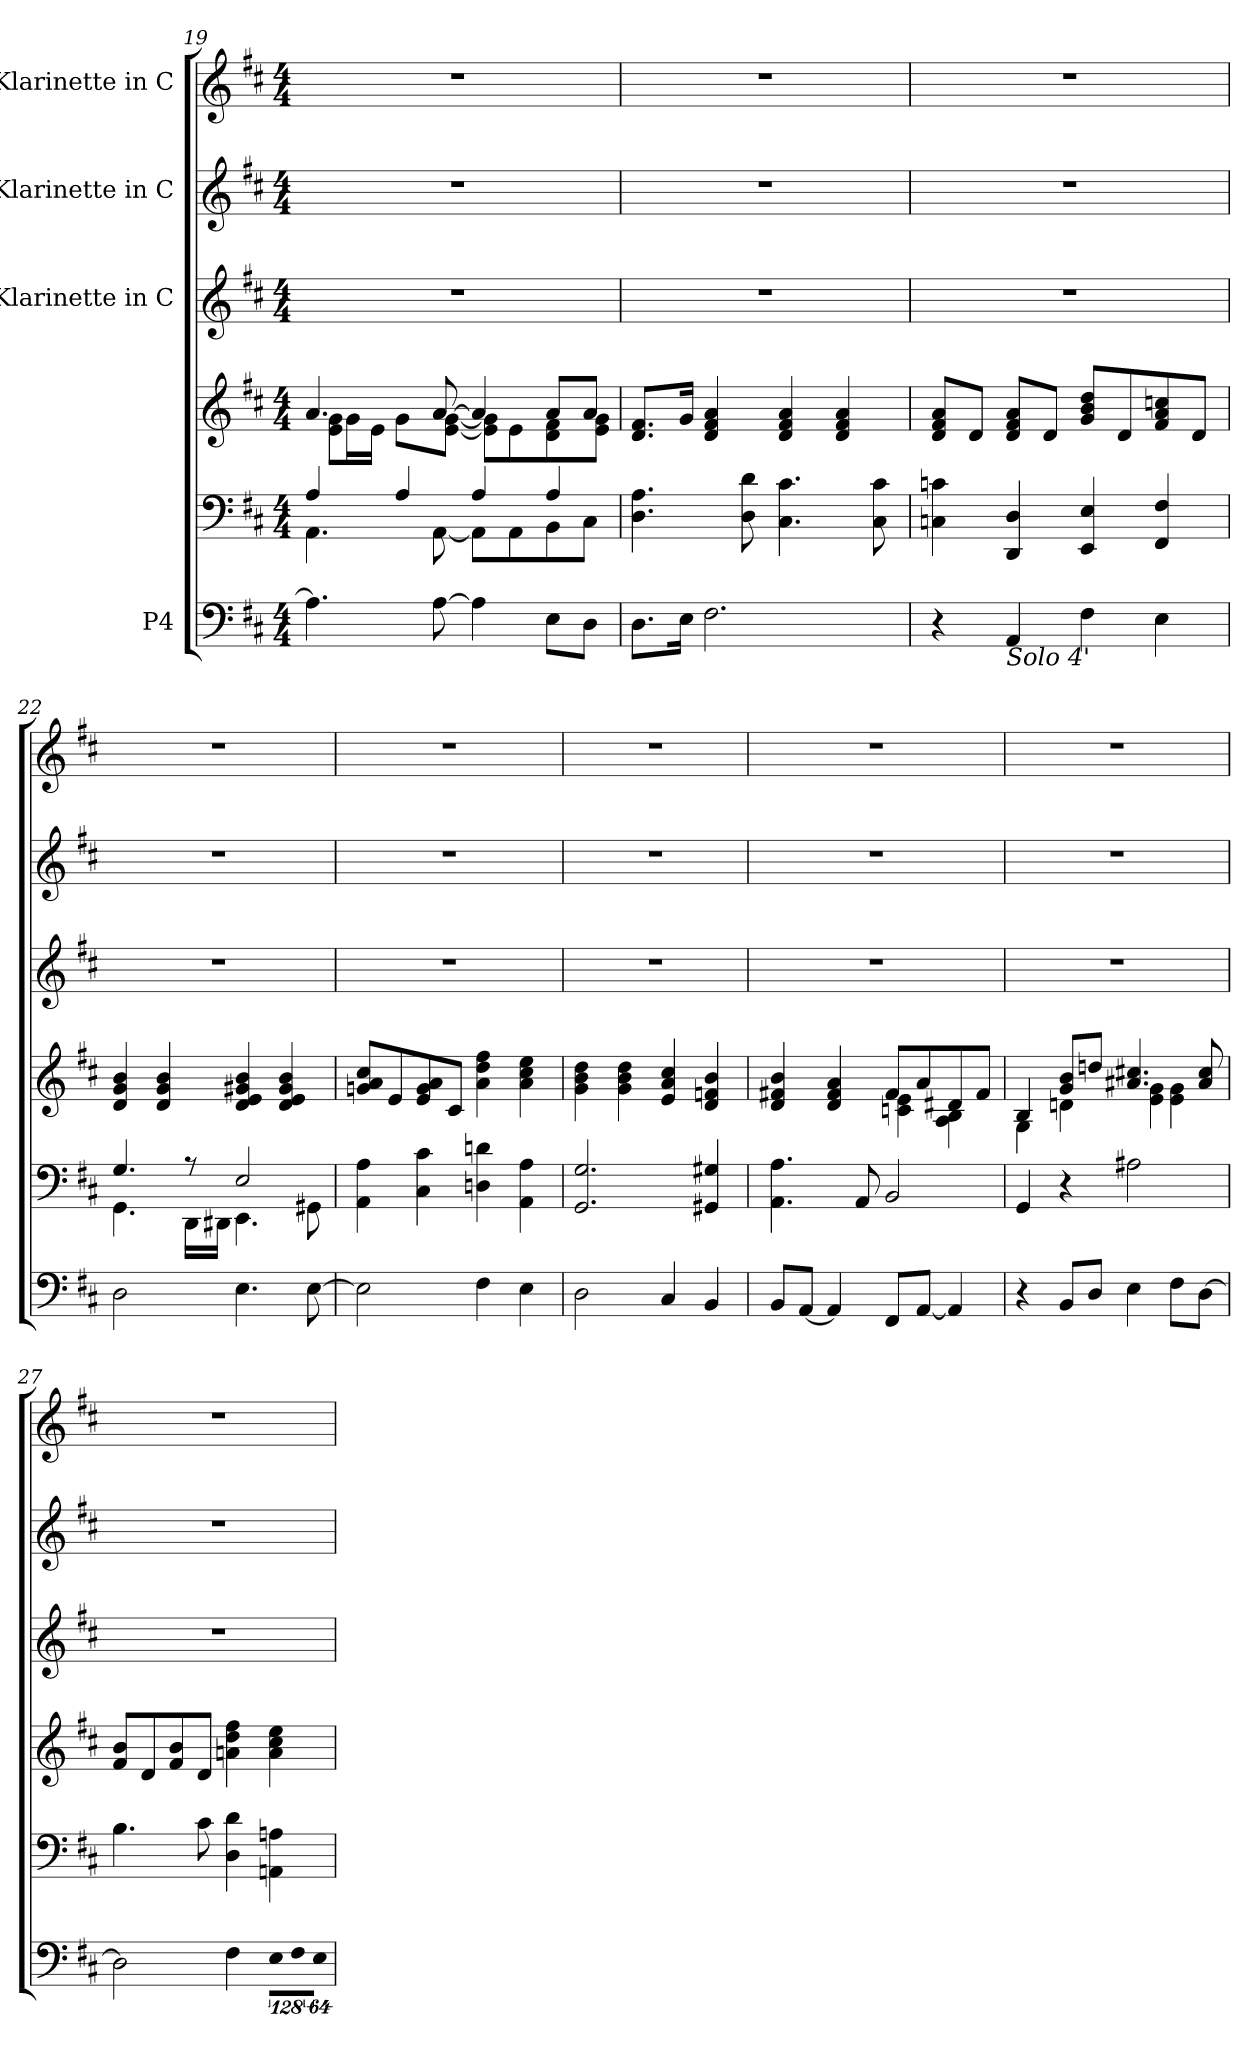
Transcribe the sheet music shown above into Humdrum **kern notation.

**kern	**kern	**kern	**kern	**kern	**kern
*part4	*part4	*part4	*part3	*part2	*part1
*staff6	*staff5	*staff4	*staff3	*staff2	*staff1
*I"P4	*	*	*I"Klarinette in C	*I"Klarinette in C	*I"Klarinette in C
*clefF4	*clefF4	*clefG2	*clefG2	*clefG2	*clefG2
*k[f#c#]	*k[f#c#]	*k[f#c#]	*k[f#c#]	*k[f#c#]	*k[f#c#]
*D:	*D:	*D:	*D:	*D:	*D:
*M4/4	*M4/4	*M4/4	*M4/4	*M4/4	*M4/4
=19	=19	=19	=19	=19	=19
*	*^	*^	*	*	*
4.Ai\]	4Ai/	4.AAi\	4.ai/	8ei\ 8giL	1r	1r	1r
.	.	.	.	16gi\L	.	.	.
.	.	.	.	16ei\JJ	.	.	.
.	4Ai/	.	.	8gi\L	.	.	.
[8Ai\	.	[8AAi\	[8ai/	[8ei\ [8giJ	.	.	.
4Ai\]	4Ai/	8AAi\L]	4ai/]	8ei\] 8gi]L	.	.	.
.	.	8AAi\	.	8ei\	.	.	.
8Ei\L	4Ai/	8BBi\	8ai/L	8di\ 8f#i	.	.	.
8Di\J	.	8C#i\J	8ai/J	8ei\ 8giJ	.	.	.
*	*v	*v	*	*	*	*	*
*	*	*v	*v	*	*	*
=20	=20	=20	=20	=20	=20
8.Di\L	4.Di\ 4.Ai	8.di/ 8.f#iL	1r	1r	1r
16Ei\Jk	.	16gi/Jk	.	.	.
2.F#i\	.	4di/ 4f#i 4ai	.	.	.
.	8Di\ 8di	.	.	.	.
.	4.C#i\ 4.c#i	4di/ 4f#i 4ai	.	.	.
.	.	4di/ 4f#i 4ai	.	.	.
.	8C#i\ 8c#i	.	.	.	.
=21	=21	=21	=21	=21	=21
4r	4Cni\ 4cni	8di/ 8f#i 8aiL	1r	1r	1r
.	.	8di/J	.	.	.
!LO:TX:b:i:t=Solo 4'	!	!	!	!	!
4AAi/	4DDi/ 4Di	8di/ 8f#i 8aiL	.	.	.
.	.	8di/J	.	.	.
4F#i\	4EEi/ 4Ei	8gi/ 8bi 8ddiL	.	.	.
.	.	8di/	.	.	.
4Ei\	4FF#i/ 4F#i	8f#i/ 8ai 8ccni	.	.	.
.	.	8di/J	.	.	.
!!LO:LB:g=z
=22	=22	=22	=22	=22	=22
*	*^	*	*	*	*
2Di\	4.Gi/	4.GGi\	4di/ 4gi 4bi	1r	1r	1r
.	.	.	4di/ 4gi 4bi	.	.	.
.	8r	16DDi\LL	.	.	.	.
.	.	16DD#Xi\JJ	.	.	.	.
4.Ei\	2Ei/	4.EEi\	4di/ 4ei 4g#Xi 4bi	.	.	.
.	.	.	4di/ 4ei 4g#i 4bi	.	.	.
[8Ei\	.	8GG#Xi\	.	.	.	.
*	*v	*v	*	*	*	*
=23	=23	=23	=23	=23	=23
2Ei\]	4AAi\ 4Ai	8gni/ 8ai 8cc#iL	1r	1r	1r
.	.	8ei/	.	.	.
.	4C#i\ 4c#i	8ei/ 8gi 8ai	.	.	.
.	.	8c#i/J	.	.	.
4F#i\	4Dni\ 4dni	4ai\ 4ddi 4ff#i	.	.	.
4Ei\	4AAi\ 4Ai	4ai\ 4cc#i 4eei	.	.	.
=24	=24	=24	=24	=24	=24
2Di\	2.GGi/ 2.Gi	4gi\ 4bi 4ddi	1r	1r	1r
.	.	4gi\ 4bi 4ddi	.	.	.
4C#i/	.	4ei/ 4ai 4cc#i	.	.	.
4BBi/	4GG#Xi/ 4G#Xi	4di/ 4fni 4bi	.	.	.
=25	=25	=25	=25	=25	=25
*	*	*^	*	*	*
8BBi/L	4.AAi\ 4.Ai	4di/ 4f#Xi 4bi	2ryy	1r	1r	1r
[8AAi/J	.	.	.	.	.	.
4AAi/]	.	4di/ 4f#i 4ai	.	.	.	.
.	8AAi/	.	.	.	.	.
8FF#i/L	2BBi/	8f#i/L	4cni\ 4ei	.	.	.
[8AAi/J	.	8ai/	.	.	.	.
4AAi/]	.	8d#Xi/	4Ai\ 4Bi	.	.	.
.	.	8f#i/J	.	.	.	.
=26	=26	=26	=26	=26	=26	=26
4r	4GGi/	4Bi/	4Gi\	1r	1r	1r
8BBi/L	4r	8gi/ 8biL	4dni\	.	.	.
8Di/J	.	8ddni/J	.	.	.	.
4Ei\	2A#Xi\	4.a#Xi/ 4.cc#Xi	4ei\ 4gi	.	.	.
8F#i\L	.	.	4ei\ 4gi	.	.	.
[8Di\J	.	8a#i/ 8cc#i	.	.	.	.
*	*	*v	*v	*	*	*
=27	=27	=27	=27	=27	=27
2Di\]	4.Bi\	8f#i/ 8biL	1r	1r	1r
.	.	8di/	.	.	.
.	.	8f#i/ 8bi	.	.	.
.	8c#i\	8di/J	.	.	.
4F#i\	4Di\ 4di	4ani\ 4ddi 4ff#i	.	.	.
!LO:N:vis=8	!	!	!	!	!
1024%85Ei\L	4AAni\ 4Ani	4ai\ 4cc#i 4eei	.	.	.
!LO:N:vis=8	!	!	!	!	!
1024%85F#i\	.	.	.	.	.
!LO:N:vis=8	!	!	!	!	!
512%43Ei\J	.	.	.	.	.
=	=	=	=	=	=
*-	*-	*-	*-	*-	*-
